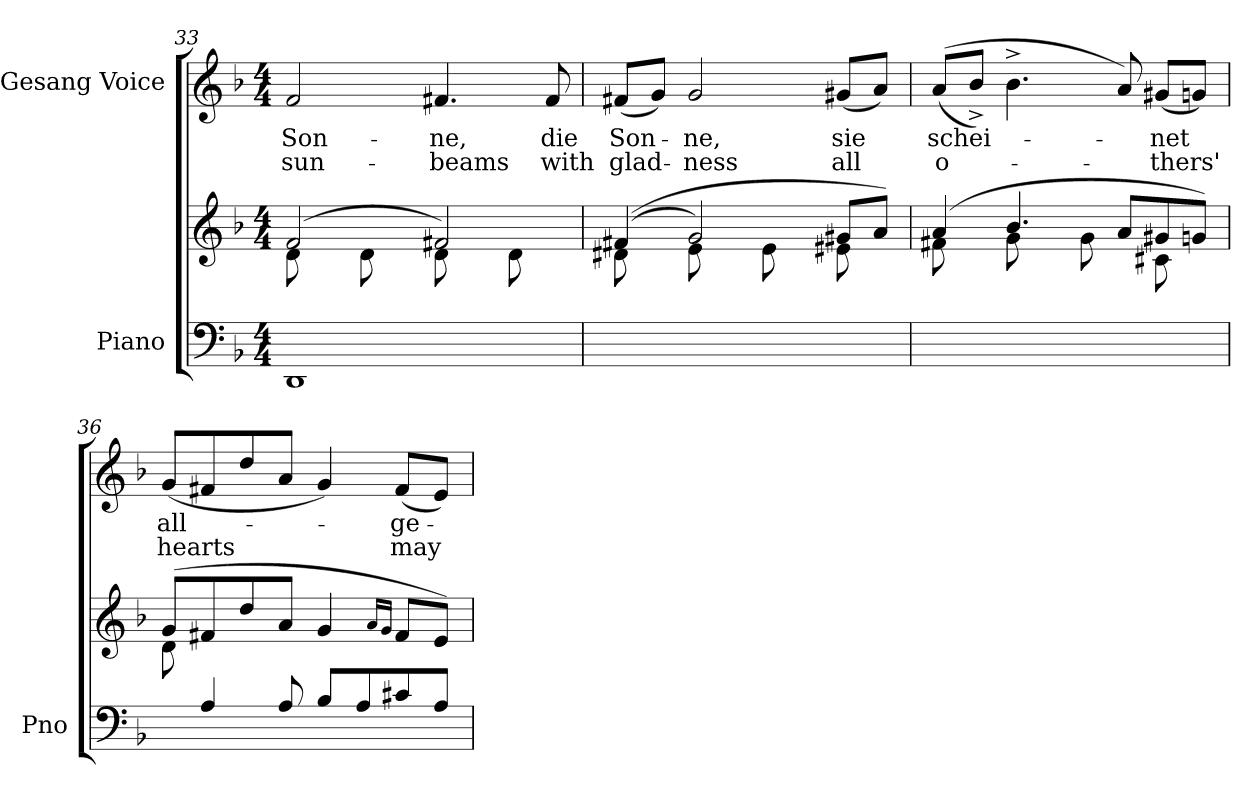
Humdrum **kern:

**kern	**kern	**kern	**text	**text
*part2	*part2	*part1	*part1	*part1
*staff3	*staff2	*staff1	*staff1	*staff1
*I"Piano	*	*I"Gesang Voice	*	*
*I'Pno	*	*	*	*
*clefF4	*clefG2	*clefG2	*	*
*k[b-]	*k[b-]	*k[b-]	*	*
*M4/4	*M4/4	*M4/4	*	*
=33	=33	=33	=33	=33
*^	*^	*	*	*
!	!	!	!	!	!LO:LY:b	!LO:LY:b
8ryy	1DD	(>2f/	(>8d\L	2f/	Son-	sun-
8A/	.	.	8ryy	.	.	.
8ryy	.	.	8d\	.	.	.
8A/J	.	.	8ryy	.	.	.
!	!	!	!	!	!LO:LY:b	!LO:LY:b
8ryy	.	2f#X/)	8d\L	4.f#X/	-ne,	-beams
8A/	.	.	8ryy	.	.	.
8ryy	.	.	8d\	.	.	.
!	!	!	!	!	!LO:LY:b	!LO:LY:b
8A/J)	.	.	8ryy	8f#/	die	with
*v	*v	*	*	*	*	*
!!LO:PB:g=z
=34	=34	=34	=34	=34	=34
!	!	!	!	!LO:LY:b	!LO:LY:b
8ryy	(>(>4f#X/	(>8d#X\L	(<8f#X/L	Son-	glad-
8A/	.	8ryy	8g/J)	.	.
!	!	!	!	!LO:LY:b	!LO:LY:b
8ryy	2g/)	8e\	2g/	-ne,	-ness
8A/J	.	8ryy	.	.	.
8ryy	.	8e\L	.	.	.
8A/	.	8ryy	.	.	.
!	!	!	!	!LO:LY:b	!LO:LY:b
8ryy	8g#X/L	8e#X\	(<8g#X/L	sie	all
8A/J)	8a/J)	8ryy	8a/J)	.	.
=35	=35	=35	=35	=35	=35
!	!	!	!	!LO:LY:b	!LO:LY:b
8ryy	(>4a/	(>8f#X\L	(>(<8a/L	schei-	o-
8A/	.	8ryy	8b-^/J)	.	.
8ryy	4.b-/	8g\	4.b-^\	.	.
8A/J	.	8ryy	.	.	.
8ryy	.	8g\L	.	.	.
8A/	8a/L	8ryy	8a/)	.	.
!	!	!	!	!LO:LY:b	!LO:LY:b
8ryy	8g#X/	8c#X\	(<8g#X/L	-net	-thers'
8A/J)	8gn/J)	8ryy	8gn/J)	.	.
=36	=36	=36	=36	=36	=36
!	!	!	!	!LO:LY:b	!LO:LY:b
8ryy	(>8g/L	(>8d\	(<8g/L	all-	hearts
4A/	8f#X/	2..ryy	8f#X/	.	.
.	8dd/	.	8dd/	.	.
8A/	8a/J	.	8a/J	.	.
8B-/L	4g/	.	4g/)	.	.
8A/	.	.	.	.	.
.	16qa/LL	.	.	.	.
.	16qg/JJ	.	.	.	.
!	!	!	!	!LO:LY:b	!LO:LY:b
8c#X/	8f#/L	.	(<8f#/L	-ge-	may
8A/J)	8e/J)	.	8e/J)	.	.
*	*v	*v	*	*	*
=	=	=	=	=
*-	*-	*-	*-	*-
